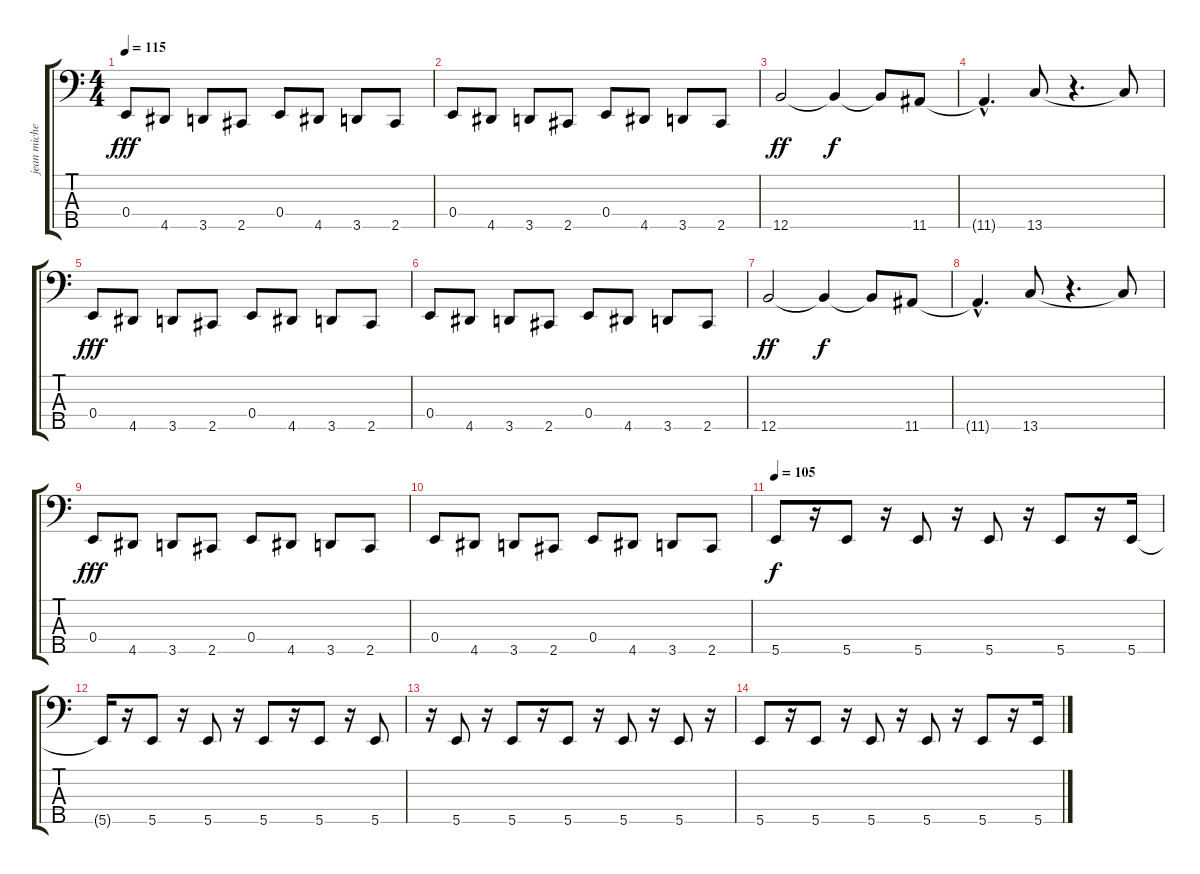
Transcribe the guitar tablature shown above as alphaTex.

\track ("jean michel" "jean miche") {instrument electricbasspick}
\staff {score tabs}
\tuning (G2 D2 A1 E1 B0) {hide}
\ts (4 4)
\tempo 115
\clef f4
\ks c
0.4.8{dy fff} 4.5.8 3.5.8 2.5.8 0.4.8 4.5.8 3.5.8 2.5.8 |
0.4.8 4.5.8 3.5.8 2.5.8 0.4.8 4.5.8 3.5.8 2.5.8 |
12.5.2{dy ff} 12.5{t}.4{dy f} 12.5{t}.8 11.5.8 |
11.5{hac t}.4{d} 13.5.8 r.4{d} 13.5{t}.8 |
0.4.8{dy fff} 4.5.8 3.5.8 2.5.8 0.4.8 4.5.8 3.5.8 2.5.8 |
0.4.8 4.5.8 3.5.8 2.5.8 0.4.8 4.5.8 3.5.8 2.5.8 |
12.5.2{dy ff} 12.5{t}.4{dy f} 12.5{t}.8 11.5.8 |
11.5{hac t}.4{d} 13.5.8 r.4{d} 13.5{t}.8 |
0.4.8{dy fff} 4.5.8 3.5.8 2.5.8 0.4.8 4.5.8 3.5.8 2.5.8 |
0.4.8 4.5.8 3.5.8 2.5.8 0.4.8 4.5.8 3.5.8 2.5.8 |
\tempo 105
5.5.8{dy f} r.16 5.5.8 r.16 5.5.8 r.16 5.5.8 r.16 5.5.8 r.16 5.5.16 |
5.5{t}.16 r.16 5.5.8 r.16 5.5.8 r.16 5.5.8 r.16 5.5.8 r.16 5.5.8 |
r.16 5.5.8 r.16 5.5.8 r.16 5.5.8 r.16 5.5.8 r.16 5.5.8 r.16 |
5.5.8 r.16 5.5.8 r.16 5.5.8 r.16 5.5.8 r.16 5.5.8 r.16 5.5.16
